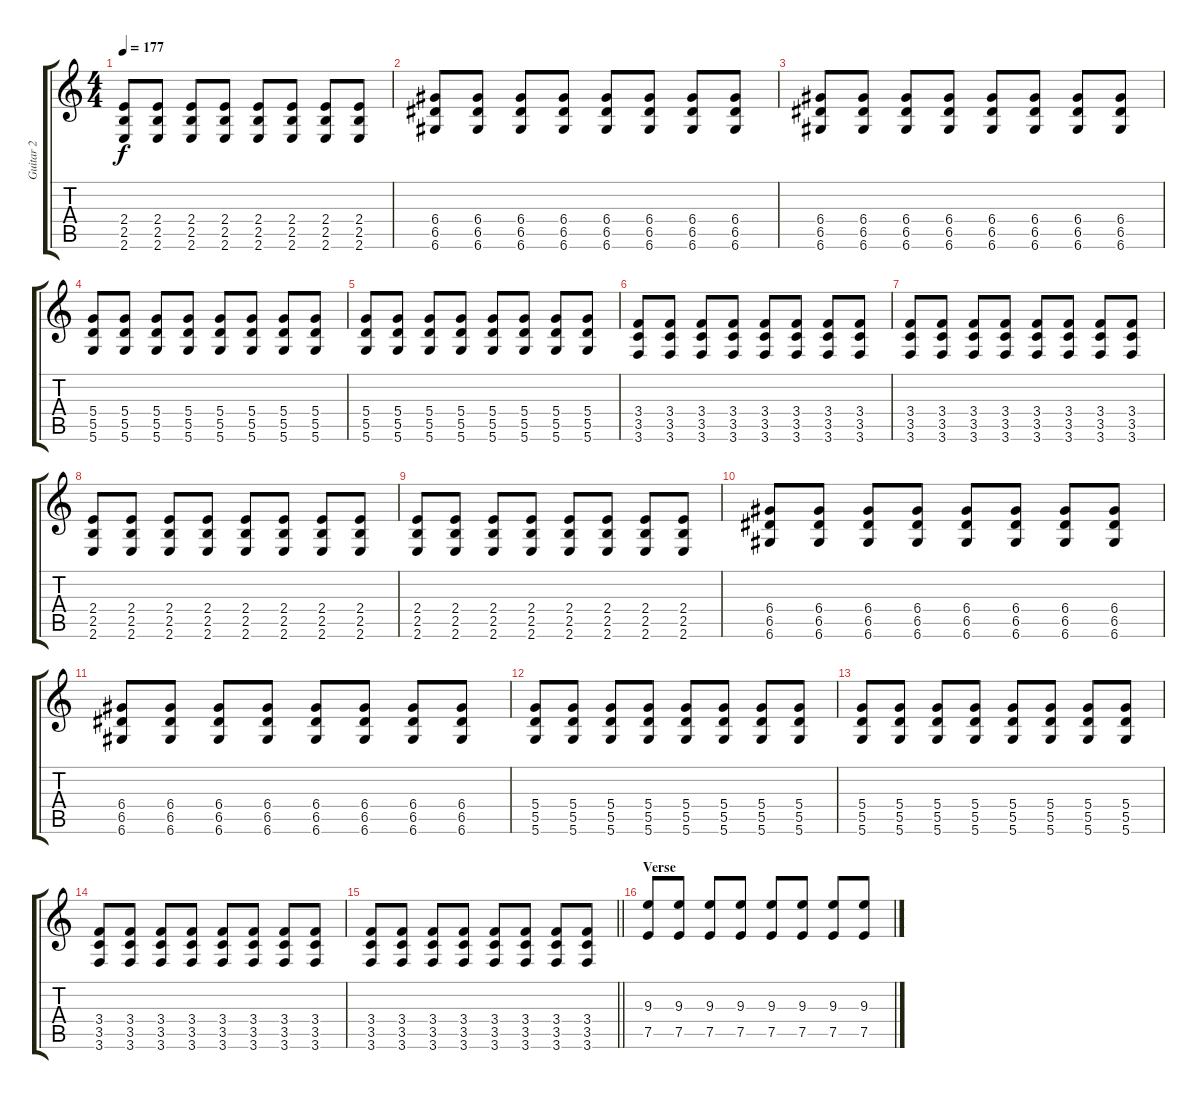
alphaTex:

\track ("Guitar 2" "Guitar 2") {instrument distortionguitar}
\staff {score tabs}
\tuning (E4 B3 G3 D3 A2 D2) {hide}
\ts (4 4)
\tempo 177
\clef g2
\ks c
(2.4 2.5 2.6).8{dy f} (2.4 2.5 2.6).8 (2.4 2.5 2.6).8 (2.4 2.5 2.6).8 (2.4 2.5 2.6).8 (2.4 2.5 2.6).8 (2.4 2.5 2.6).8 (2.4 2.5 2.6).8 |
(6.4 6.5 6.6).8 (6.4 6.5 6.6).8 (6.4 6.5 6.6).8 (6.4 6.5 6.6).8 (6.4 6.5 6.6).8 (6.4 6.5 6.6).8 (6.4 6.5 6.6).8 (6.4 6.5 6.6).8 |
(6.4 6.5 6.6).8 (6.4 6.5 6.6).8 (6.4 6.5 6.6).8 (6.4 6.5 6.6).8 (6.4 6.5 6.6).8 (6.4 6.5 6.6).8 (6.4 6.5 6.6).8 (6.4 6.5 6.6).8 |
(5.4 5.5 5.6).8 (5.4 5.5 5.6).8 (5.4 5.5 5.6).8 (5.4 5.5 5.6).8 (5.4 5.5 5.6).8 (5.4 5.5 5.6).8 (5.4 5.5 5.6).8 (5.4 5.5 5.6).8 |
(5.4 5.5 5.6).8 (5.4 5.5 5.6).8 (5.4 5.5 5.6).8 (5.4 5.5 5.6).8 (5.4 5.5 5.6).8 (5.4 5.5 5.6).8 (5.4 5.5 5.6).8 (5.4 5.5 5.6).8 |
(3.4 3.5 3.6).8 (3.4 3.5 3.6).8 (3.4 3.5 3.6).8 (3.4 3.5 3.6).8 (3.4 3.5 3.6).8 (3.4 3.5 3.6).8 (3.4 3.5 3.6).8 (3.4 3.5 3.6).8 |
(3.4 3.5 3.6).8 (3.4 3.5 3.6).8 (3.4 3.5 3.6).8 (3.4 3.5 3.6).8 (3.4 3.5 3.6).8 (3.4 3.5 3.6).8 (3.4 3.5 3.6).8 (3.4 3.5 3.6).8 |
(2.4 2.5 2.6).8 (2.4 2.5 2.6).8 (2.4 2.5 2.6).8 (2.4 2.5 2.6).8 (2.4 2.5 2.6).8 (2.4 2.5 2.6).8 (2.4 2.5 2.6).8 (2.4 2.5 2.6).8 |
(2.4 2.5 2.6).8 (2.4 2.5 2.6).8 (2.4 2.5 2.6).8 (2.4 2.5 2.6).8 (2.4 2.5 2.6).8 (2.4 2.5 2.6).8 (2.4 2.5 2.6).8 (2.4 2.5 2.6).8 |
(6.4 6.5 6.6).8 (6.4 6.5 6.6).8 (6.4 6.5 6.6).8 (6.4 6.5 6.6).8 (6.4 6.5 6.6).8 (6.4 6.5 6.6).8 (6.4 6.5 6.6).8 (6.4 6.5 6.6).8 |
(6.4 6.5 6.6).8 (6.4 6.5 6.6).8 (6.4 6.5 6.6).8 (6.4 6.5 6.6).8 (6.4 6.5 6.6).8 (6.4 6.5 6.6).8 (6.4 6.5 6.6).8 (6.4 6.5 6.6).8 |
(5.4 5.5 5.6).8 (5.4 5.5 5.6).8 (5.4 5.5 5.6).8 (5.4 5.5 5.6).8 (5.4 5.5 5.6).8 (5.4 5.5 5.6).8 (5.4 5.5 5.6).8 (5.4 5.5 5.6).8 |
(5.4 5.5 5.6).8 (5.4 5.5 5.6).8 (5.4 5.5 5.6).8 (5.4 5.5 5.6).8 (5.4 5.5 5.6).8 (5.4 5.5 5.6).8 (5.4 5.5 5.6).8 (5.4 5.5 5.6).8 |
(3.4 3.5 3.6).8 (3.4 3.5 3.6).8 (3.4 3.5 3.6).8 (3.4 3.5 3.6).8 (3.4 3.5 3.6).8 (3.4 3.5 3.6).8 (3.4 3.5 3.6).8 (3.4 3.5 3.6).8 |
\barLineRight lightlight
(3.4 3.5 3.6).8 (3.4 3.5 3.6).8 (3.4 3.5 3.6).8 (3.4 3.5 3.6).8 (3.4 3.5 3.6).8 (3.4 3.5 3.6).8 (3.4 3.5 3.6).8 (3.4 3.5 3.6).8 |
\section ("" "Verse")
(9.3 7.5).8 (9.3 7.5).8 (9.3 7.5).8 (9.3 7.5).8 (9.3 7.5).8 (9.3 7.5).8 (9.3 7.5).8 (9.3 7.5).8
